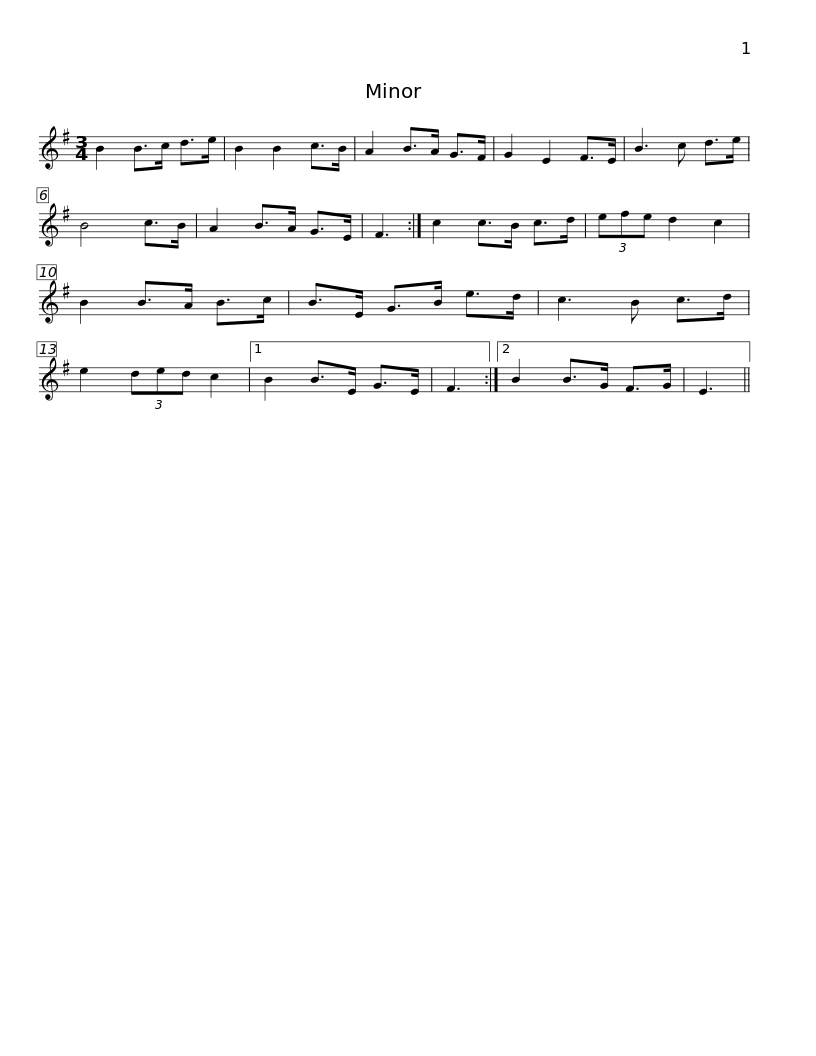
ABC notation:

X:1
L:1/8
M:3/4
I:linebreak $
K:Emin
V:1 treble
V:1
 B2 B>c d>e | B2 B2 c>B | A2 B>A G>F | G2 E2 F>E | B3 c d>e | %5
 B4 c>B | A2 B>A G>E | F3 :| c2 c>B c>d |$ (3efe d2 c2 | %10
 B2 B>A B>c | B>E G>B e>d | c3 B c>d | e2 (3ded c2 |1 B2 B>E G>E | %15
 F3 :|2 B2 B>G F>G | E3 || %18
